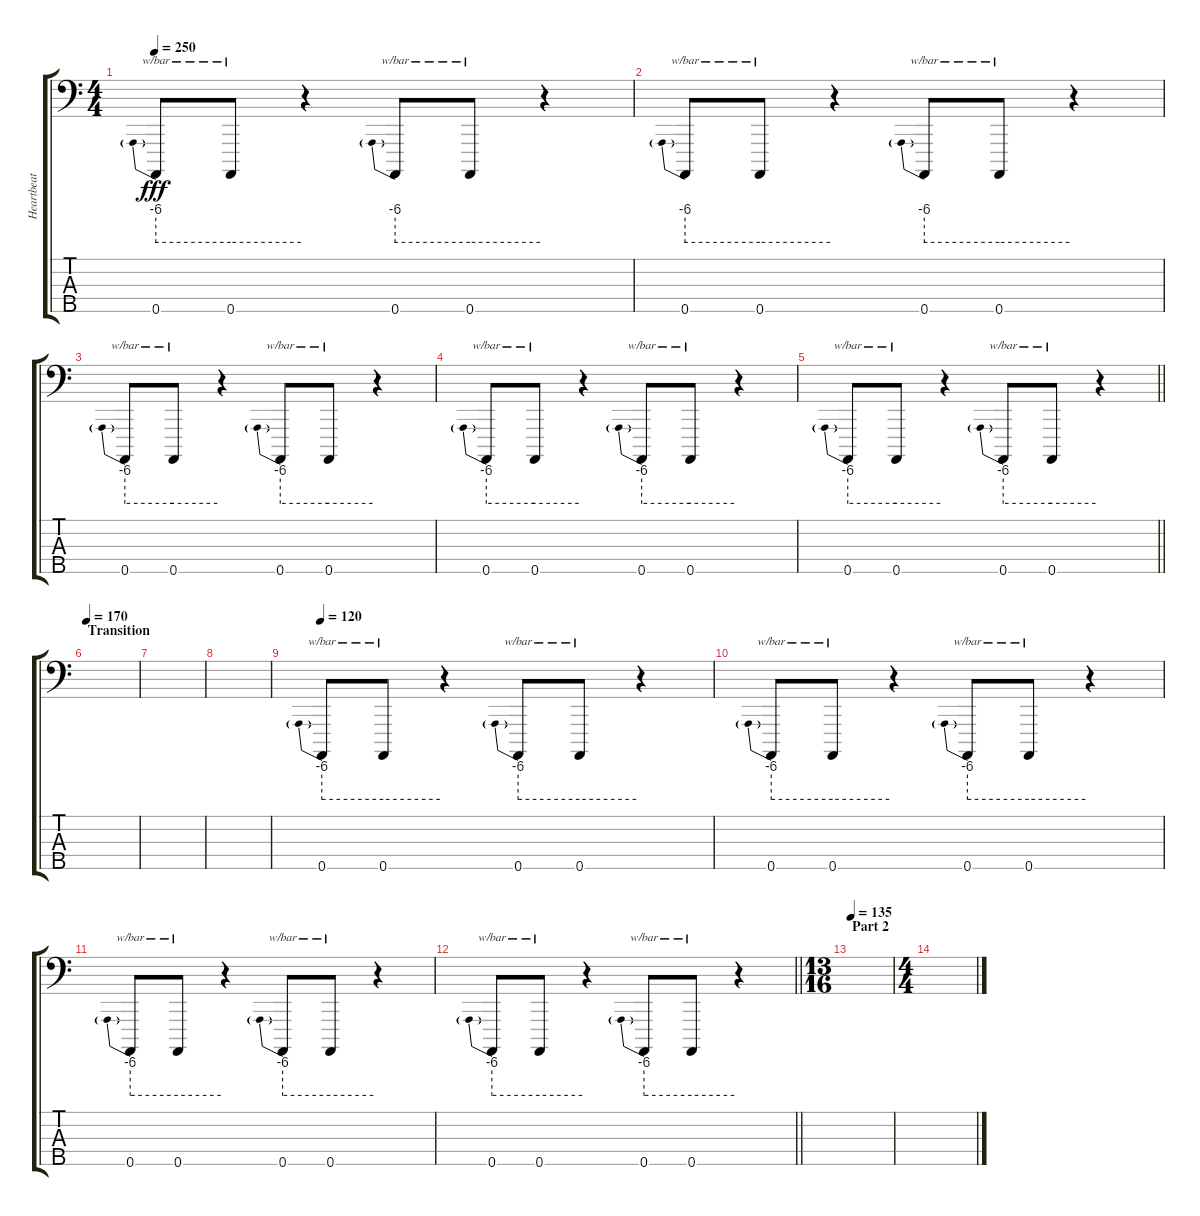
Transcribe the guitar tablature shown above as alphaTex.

\track ("Heartbeat" "Heartbeat") {instrument acousticbass}
\staff {score tabs}
\tuning (G2 D2 A1 E1 A0) {hide}
\ts (4 4)
\tempo 250
\clef f4
\ks c
0.5.8{tbe (predive default 0 -24 60 -24) dy fff} 0.5.8{tbe (hold default 0 -24 60 -24)} r.4 0.5.8{tbe (predive default 0 -24 60 -24)} 0.5.8{tbe (hold default 0 -24 60 -24)} r.4 |
0.5.8{tbe (predive default 0 -24 60 -24)} 0.5.8{tbe (hold default 0 -24 60 -24)} r.4 0.5.8{tbe (predive default 0 -24 60 -24)} 0.5.8{tbe (hold default 0 -24 60 -24)} r.4 |
0.5.8{tbe (predive default 0 -24 60 -24)} 0.5.8{tbe (hold default 0 -24 60 -24)} r.4 0.5.8{tbe (predive default 0 -24 60 -24)} 0.5.8{tbe (hold default 0 -24 60 -24)} r.4 |
0.5.8{tbe (predive default 0 -24 60 -24)} 0.5.8{tbe (hold default 0 -24 60 -24)} r.4 0.5.8{tbe (predive default 0 -24 60 -24)} 0.5.8{tbe (hold default 0 -24 60 -24)} r.4 |
\barLineRight lightlight
0.5.8{tbe (predive default 0 -24 60 -24)} 0.5.8{tbe (hold default 0 -24 60 -24)} r.4 0.5.8{tbe (predive default 0 -24 60 -24)} 0.5.8{tbe (hold default 0 -24 60 -24)} r.4 |
\section ("" "Transition")
\tempo 170
|
|
|
\tempo 120
0.5.8{tbe (predive default 0 -24 60 -24)} 0.5.8{tbe (hold default 0 -24 60 -24)} r.4 0.5.8{tbe (predive default 0 -24 60 -24)} 0.5.8{tbe (hold default 0 -24 60 -24)} r.4 |
0.5.8{tbe (predive default 0 -24 60 -24)} 0.5.8{tbe (hold default 0 -24 60 -24)} r.4 0.5.8{tbe (predive default 0 -24 60 -24)} 0.5.8{tbe (hold default 0 -24 60 -24)} r.4 |
0.5.8{tbe (predive default 0 -24 60 -24)} 0.5.8{tbe (hold default 0 -24 60 -24)} r.4 0.5.8{tbe (predive default 0 -24 60 -24)} 0.5.8{tbe (hold default 0 -24 60 -24)} r.4 |
\barLineRight lightlight
0.5.8{tbe (predive default 0 -24 60 -24)} 0.5.8{tbe (hold default 0 -24 60 -24)} r.4 0.5.8{tbe (predive default 0 -24 60 -24)} 0.5.8{tbe (hold default 0 -24 60 -24)} r.4 |
\ts (13 16)
\section ("" "Part 2")
\tempo 135
|
\ts (4 4)
